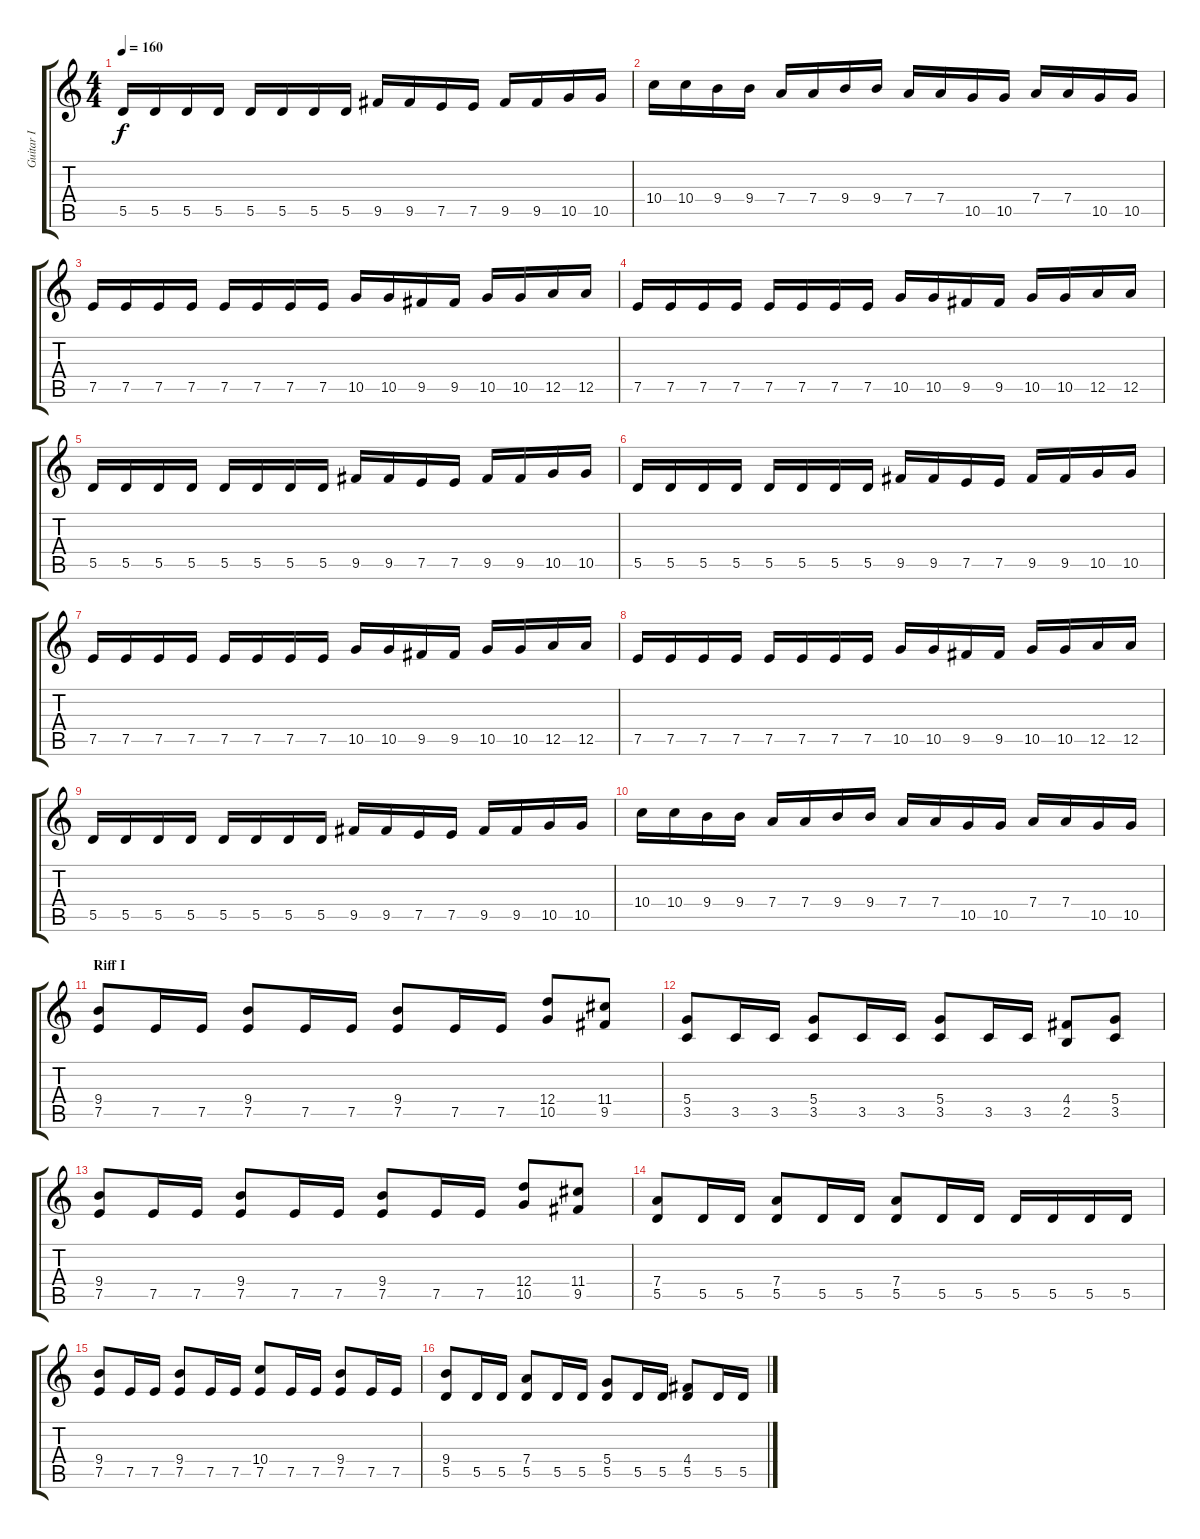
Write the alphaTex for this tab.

\track ("Guitar I" "Guitar I") {instrument distortionguitar}
\staff {score tabs}
\tuning (E4 B3 G3 D3 A2 E2) {hide}
\ts (4 4)
\tempo 160
\clef g2
\ks c
5.5.16{dy f} 5.5.16 5.5.16 5.5.16 5.5.16 5.5.16 5.5.16 5.5.16 9.5.16 9.5.16 7.5.16 7.5.16 9.5.16 9.5.16 10.5.16 10.5.16 |
10.4.16 10.4.16 9.4.16 9.4.16 7.4.16 7.4.16 9.4.16 9.4.16 7.4.16 7.4.16 10.5.16 10.5.16 7.4.16 7.4.16 10.5.16 10.5.16 |
7.5.16 7.5.16 7.5.16 7.5.16 7.5.16 7.5.16 7.5.16 7.5.16 10.5.16 10.5.16 9.5.16 9.5.16 10.5.16 10.5.16 12.5.16 12.5.16 |
7.5.16 7.5.16 7.5.16 7.5.16 7.5.16 7.5.16 7.5.16 7.5.16 10.5.16 10.5.16 9.5.16 9.5.16 10.5.16 10.5.16 12.5.16 12.5.16 |
5.5.16 5.5.16 5.5.16 5.5.16 5.5.16 5.5.16 5.5.16 5.5.16 9.5.16 9.5.16 7.5.16 7.5.16 9.5.16 9.5.16 10.5.16 10.5.16 |
5.5.16 5.5.16 5.5.16 5.5.16 5.5.16 5.5.16 5.5.16 5.5.16 9.5.16 9.5.16 7.5.16 7.5.16 9.5.16 9.5.16 10.5.16 10.5.16 |
7.5.16 7.5.16 7.5.16 7.5.16 7.5.16 7.5.16 7.5.16 7.5.16 10.5.16 10.5.16 9.5.16 9.5.16 10.5.16 10.5.16 12.5.16 12.5.16 |
7.5.16 7.5.16 7.5.16 7.5.16 7.5.16 7.5.16 7.5.16 7.5.16 10.5.16 10.5.16 9.5.16 9.5.16 10.5.16 10.5.16 12.5.16 12.5.16 |
5.5.16 5.5.16 5.5.16 5.5.16 5.5.16 5.5.16 5.5.16 5.5.16 9.5.16 9.5.16 7.5.16 7.5.16 9.5.16 9.5.16 10.5.16 10.5.16 |
10.4.16 10.4.16 9.4.16 9.4.16 7.4.16 7.4.16 9.4.16 9.4.16 7.4.16 7.4.16 10.5.16 10.5.16 7.4.16 7.4.16 10.5.16 10.5.16 |
\section ("" "Riff I")
(9.4 7.5).8 7.5.16 7.5.16 (9.4 7.5).8 7.5.16 7.5.16 (9.4 7.5).8 7.5.16 7.5.16 (12.4 10.5).8 (11.4 9.5).8 |
(5.4 3.5).8 3.5.16 3.5.16 (5.4 3.5).8 3.5.16 3.5.16 (5.4 3.5).8 3.5.16 3.5.16 (4.4 2.5).8 (5.4 3.5).8 |
(9.4 7.5).8 7.5.16 7.5.16 (9.4 7.5).8 7.5.16 7.5.16 (9.4 7.5).8 7.5.16 7.5.16 (12.4 10.5).8 (11.4 9.5).8 |
(7.4 5.5).8 5.5.16 5.5.16 (7.4 5.5).8 5.5.16 5.5.16 (7.4 5.5).8 5.5.16 5.5.16 5.5.16 5.5.16 5.5.16 5.5.16 |
(9.4 7.5).8 7.5.16 7.5.16 (9.4 7.5).8 7.5.16 7.5.16 (10.4 7.5).8 7.5.16 7.5.16 (9.4 7.5).8 7.5.16 7.5.16 |
(9.4 5.5).8 5.5.16 5.5.16 (7.4 5.5).8 5.5.16 5.5.16 (5.4 5.5).8 5.5.16 5.5.16 (4.4 5.5).8 5.5.16 5.5.16
